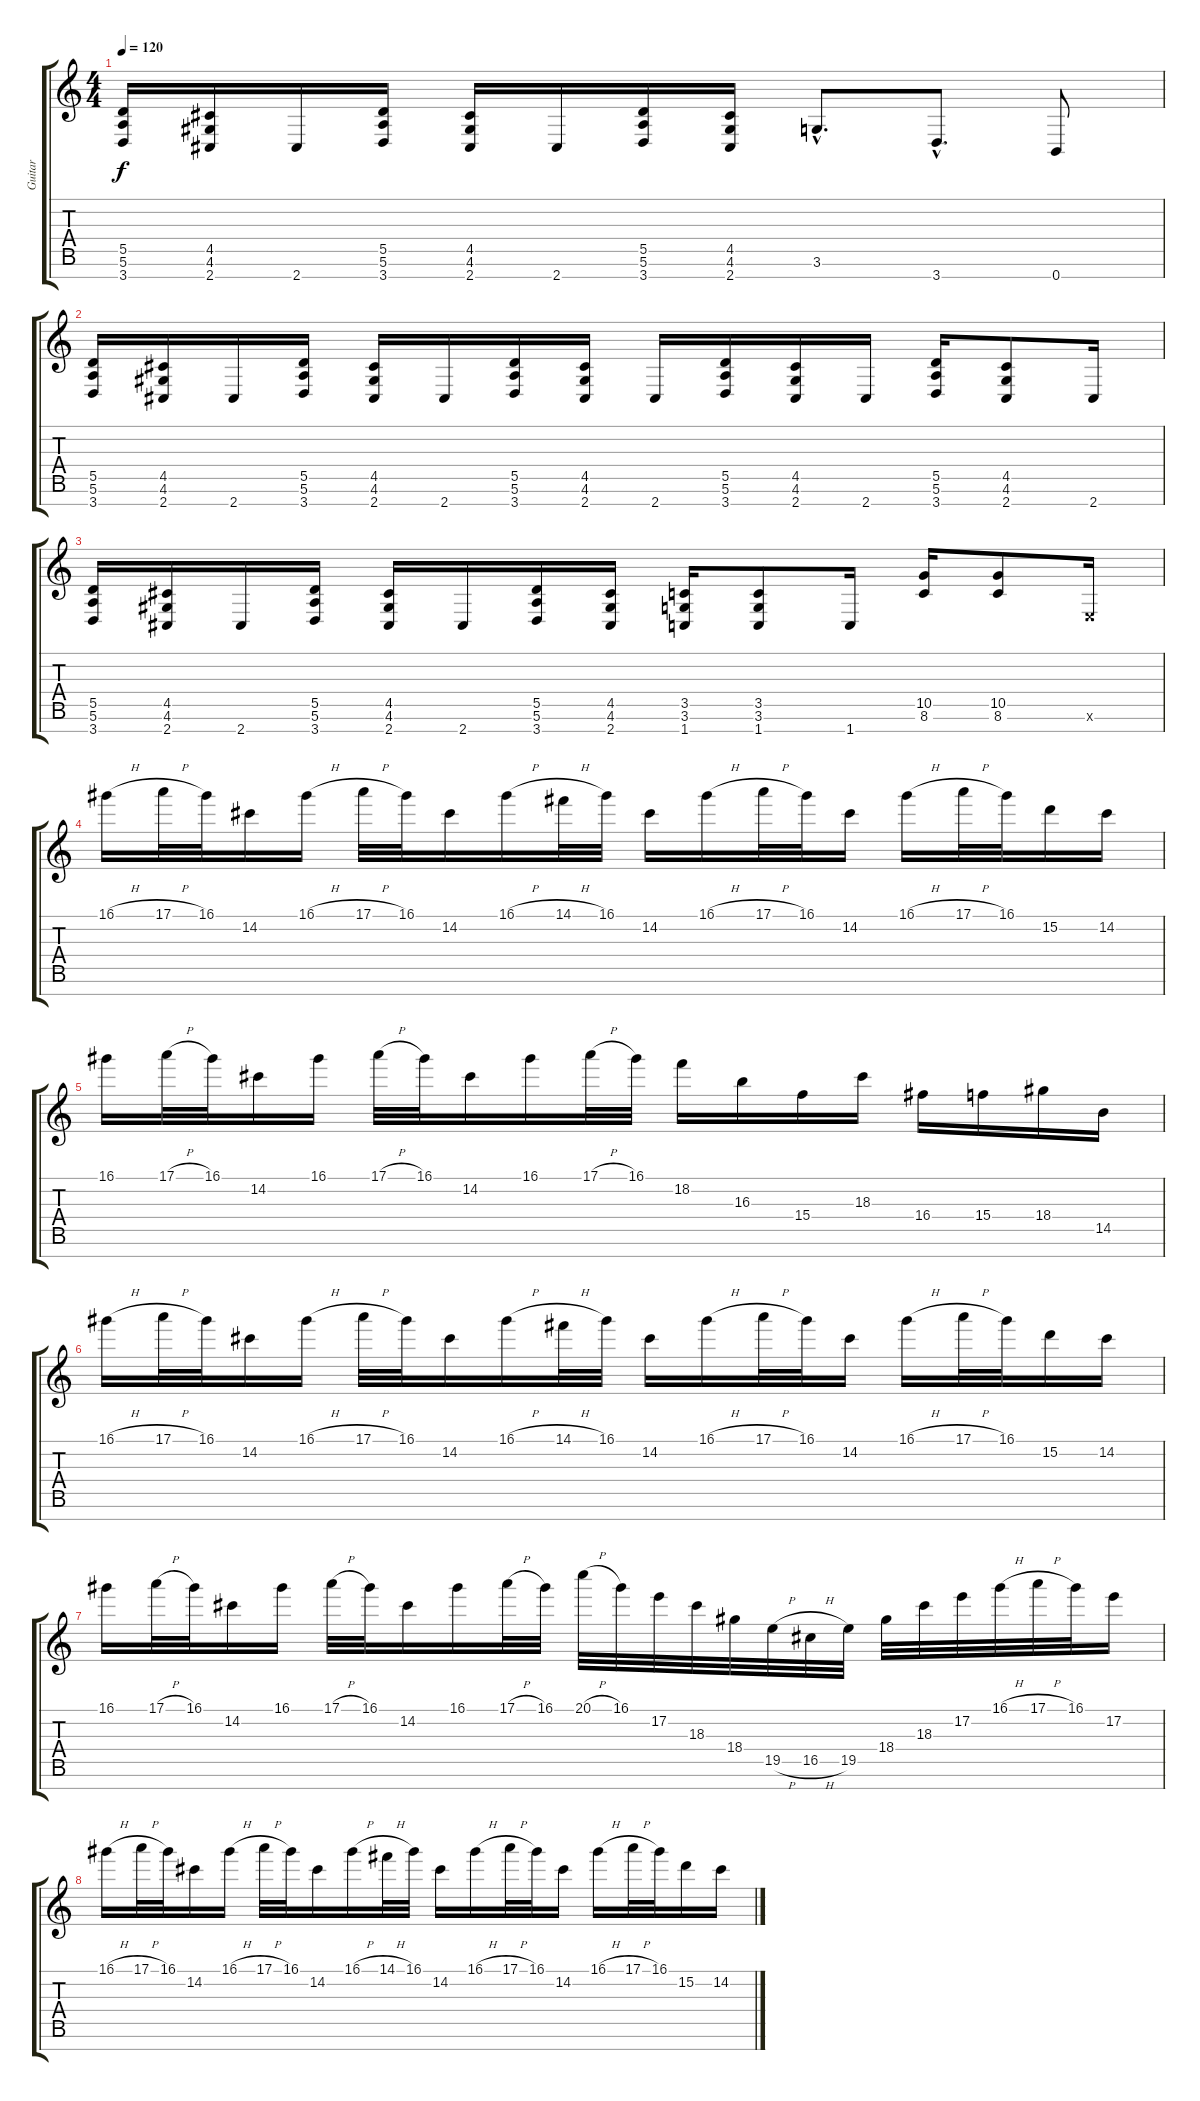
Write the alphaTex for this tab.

\track ("Guitar" "Guitar") {instrument overdrivenguitar}
\staff {score tabs}
\tuning (E4 B3 G3 D3 A2 E2 B1) {hide}
\ts (4 4)
\tempo 120
\clef g2
\ks c
(5.5 5.6 3.7).16{dy f} (4.5 4.6 2.7).16 2.7.16 (5.5 5.6 3.7).16 (4.5 4.6 2.7).16 2.7.16 (5.5 5.6 3.7).16 (4.5 4.6 2.7).16 3.6{hac}.8{d} 3.7{hac}.8{d} 0.7.8 |
(5.5 5.6 3.7).16 (4.5 4.6 2.7).16 2.7.16 (5.5 5.6 3.7).16 (4.5 4.6 2.7).16 2.7.16 (5.5 5.6 3.7).16 (4.5 4.6 2.7).16 2.7.16 (5.5 5.6 3.7).16 (4.5 4.6 2.7).16 2.7.16 (5.5 5.6 3.7).16 (4.5 4.6 2.7).8 2.7.16 |
(5.5 5.6 3.7).16 (4.5 4.6 2.7).16 2.7.16 (5.5 5.6 3.7).16 (4.5 4.6 2.7).16 2.7.16 (5.5 5.6 3.7).16 (4.5 4.6 2.7).16 (3.5 3.6 1.7).16 (3.5 3.6 1.7).8 1.7.16 (10.5 8.6).16 (10.5 8.6).8 0.6{x}.16 |
16.1{h}.16 17.1{h}.32 16.1.32 14.2.16 16.1{h}.16 17.1{h}.32 16.1.32 14.2.16 16.1{h}.16 14.1{h}.32 16.1.32 14.2.16 16.1{h}.16 17.1{h}.32 16.1.32 14.2.16 16.1{h}.16 17.1{h}.32 16.1.32 15.2.16 14.2.16 |
16.1.16 17.1{h}.32 16.1.32 14.2.16 16.1.16 17.1{h}.32 16.1.32 14.2.16 16.1.16 17.1{h}.32 16.1.32 18.2.16 16.3.16 15.4.16 18.3.16 16.4.16 15.4.16 18.4.16 14.5.16 |
16.1{h}.16 17.1{h}.32 16.1.32 14.2.16 16.1{h}.16 17.1{h}.32 16.1.32 14.2.16 16.1{h}.16 14.1{h}.32 16.1.32 14.2.16 16.1{h}.16 17.1{h}.32 16.1.32 14.2.16 16.1{h}.16 17.1{h}.32 16.1.32 15.2.16 14.2.16 |
16.1.16 17.1{h}.32 16.1.32 14.2.16 16.1.16 17.1{h}.32 16.1.32 14.2.16 16.1.16 17.1{h}.32 16.1.32 20.1{h}.32 16.1.32 17.2.32 18.3.32 18.4.32 19.5{h}.32 16.5{h}.32 19.5.32 18.4.32 18.3.32 17.2.32 16.1{h}.32 17.1{h}.32 16.1.32 17.2.16 |
16.1{h}.16 17.1{h}.32 16.1.32 14.2.16 16.1{h}.16 17.1{h}.32 16.1.32 14.2.16 16.1{h}.16 14.1{h}.32 16.1.32 14.2.16 16.1{h}.16 17.1{h}.32 16.1.32 14.2.16 16.1{h}.16 17.1{h}.32 16.1.32 15.2.16 14.2.16
